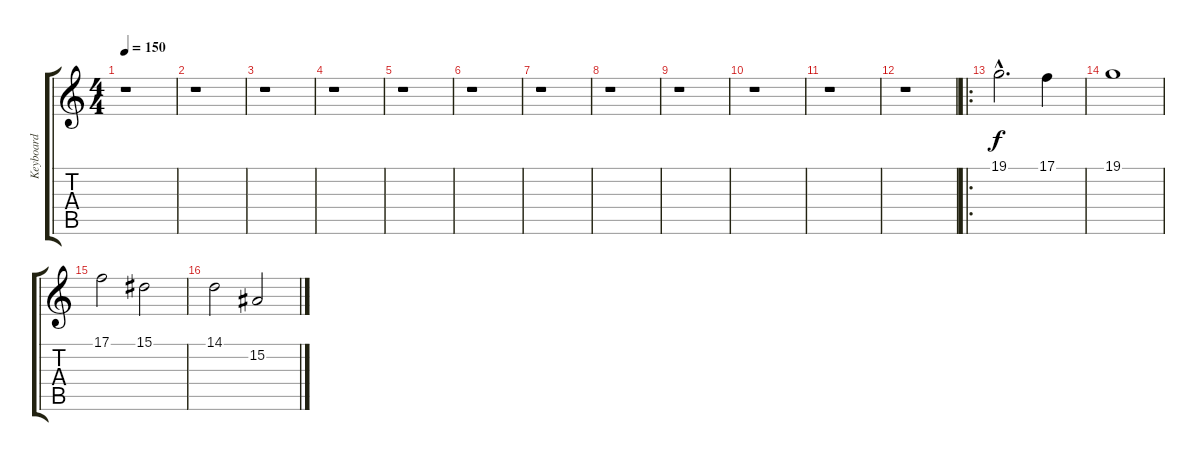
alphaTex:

\track ("Keyboard" "Keyboard") {instrument pad1newage}
\staff {score tabs}
\tuning (C4 G3 Eb3 Bb2 F2 C2) {hide}
\ts (4 4)
\tempo 150
\clef g2
\ks c
r.1{dy f} |
r.1 |
r.1 |
r.1 |
r.1 |
r.1 |
r.1 |
r.1 |
r.1 |
r.1 |
r.1 |
r.1 |
\ro
19.1{hac}.2{d volume 14 instrument musicbox} 17.1.4 |
19.1.1 |
17.1.2 15.1.2 |
14.1.2 15.2.2
